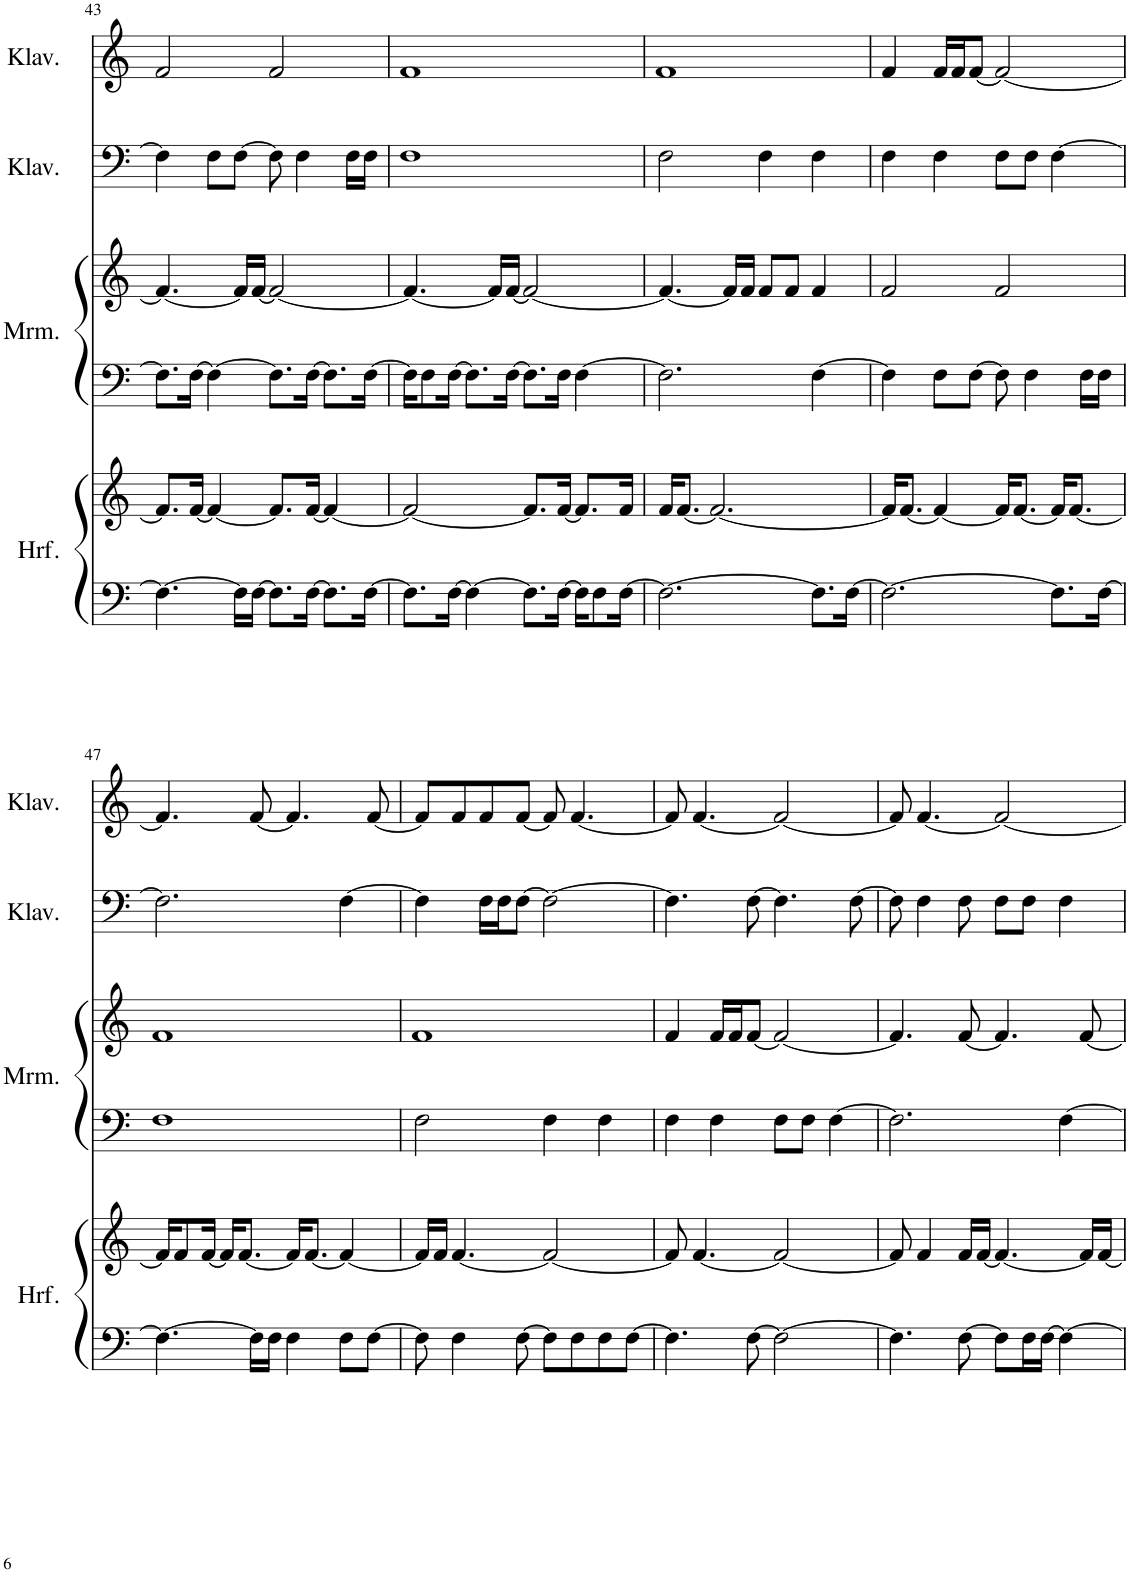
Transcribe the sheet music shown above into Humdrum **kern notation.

**kern	**kern	**kern	**kern	**kern	**kern
*part4	*part4	*part3	*part3	*part2	*part1
*staff6	*staff5	*staff4	*staff3	*staff2	*staff1
*I"Harfe	*	*I"Marimba	*	*I"Klavier	*I"Klavier
*I'Hrf.	*	*I'Mrm.	*	*I'Klav.	*I'Klav.
!!LO:PB:g=z
*clefF4	*clefG2	*clefF4	*clefG2	*clefF4	*clefG2
*k[]	*k[]	*k[]	*k[]	*k[]	*k[]
*M4/4	*M4/4	*M4/4	*M4/4	*M4/4	*M4/4
=43	=43	=43	=43	=43	=43
4.F\_	8.f/L]	8.F\L]	4.f/_	4F\]	2f/
.	[16f/Jk	[16F\Jk	.	.	.
.	4f/_	4F\_	.	8F\L	.
16F\LL]	.	.	16f/LL]	[8F\J	.
[16F\JJ	.	.	[16f/JJ	.	.
8.F\L]	8.f/L]	8.F\L]	2f/_	8F\]	2f/
.	.	.	.	4F\	.
[16F\Jk	[16f/Jk	[16F\Jk	.	.	.
8.F\L]	4f/_	8.F\L]	.	.	.
.	.	.	.	16F\LL	.
[16F\Jk	.	[16F\Jk	.	16F\JJ	.
=44	=44	=44	=44	=44	=44
8.F\L]	2f/_	16F\KL]	4.f/_	1F	1f
.	.	8F\	.	.	.
[16F\Jk	.	[16F\Jk	.	.	.
4F\_	.	8.F\L]	.	.	.
.	.	.	16f/LL]	.	.
.	.	[16F\Jk	[16f/JJ	.	.
8.F\L]	8.f/L]	8.F\L]	2f/_	.	.
[16F\Jk	[16f/Jk	16F\Jk	.	.	.
16F\KL]	8.f/L]	[4F\	.	.	.
8F\	.	.	.	.	.
[16F\Jk	16f/Jk	.	.	.	.
=45	=45	=45	=45	=45	=45
2.F\_	16f/KL	2.F\]	4.f/_	2F\	1f
.	[8.f/J	.	.	.	.
.	2.f/_	.	.	.	.
.	.	.	16f/LL]	.	.
.	.	.	16f/JJ	.	.
.	.	.	8f/L	4F\	.
.	.	.	8f/J	.	.
8.F\L]	.	[4F\	4f/	4F\	.
[16F\Jk	.	.	.	.	.
=46	=46	=46	=46	=46	=46
2.F\_	16f/KL]	4F\]	2f/	4F\	4f/
.	[8.f/J	.	.	.	.
.	4f/_	8F\L	.	4F\	16f/LL
.	.	.	.	.	16f/J
.	.	[8F\J	.	.	[8f/J
.	16f/KL]	8F\]	2f/	8F\L	2f/_
.	[8.f/J	.	.	.	.
.	.	4F\	.	8F\J	.
8.F\L]	16f/KL]	.	.	[4F\	.
.	[8.f/J	.	.	.	.
.	.	16F\LL	.	.	.
[16F\Jk	.	16F\JJ	.	.	.
!!LO:LB:g=z
=47	=47	=47	=47	=47	=47
4.F\_	16f/KL]	1F	1f	2.F\]	4.f/]
.	8f/	.	.	.	.
.	[16f/Jk	.	.	.	.
.	16f/KL]	.	.	.	.
.	[8.f/J	.	.	.	.
16F\LL]	.	.	.	.	[8f/
16F\JJ	.	.	.	.	.
4F\	16f/KL]	.	.	.	4.f/]
.	[8.f/J	.	.	.	.
8F\L	4f/_	.	.	[4F\	.
[8F\J	.	.	.	.	[8f/
=48	=48	=48	=48	=48	=48
8F\]	16f/LL]	2F\	1f	4F\]	8f/L]
.	16f/JJ	.	.	.	.
4F\	[4.f/	.	.	.	8f/
.	.	.	.	16F\LL	8f/
.	.	.	.	16F\J	.
[8F\	.	.	.	[8F\J	[8f/J
8F\L]	2f/_	4F\	.	2F\_	8f/]
8F\	.	.	.	.	[4.f/
8F\	.	4F\	.	.	.
[8F\J	.	.	.	.	.
=49	=49	=49	=49	=49	=49
4.F\]	8f/]	4F\	4f/	4.F\]	8f/]
.	[4.f/	.	.	.	[4.f/
.	.	4F\	16f/LL	.	.
.	.	.	16f/J	.	.
[8F\	.	.	[8f/J	[8F\	.
2F\_	2f/_	8F\L	2f/_	4.F\]	2f/_
.	.	8F\J	.	.	.
.	.	[4F\	.	.	.
.	.	.	.	[8F\	.
=50	=50	=50	=50	=50	=50
4.F\]	8f/]	2.F\]	4.f/]	8F\]	8f/]
.	4f/	.	.	4F\	[4.f/
[8F\	16f/LL	.	[8f/	8F\	.
.	[16f/JJ	.	.	.	.
8F\L]	4.f/_	.	4.f/]	8F\L	2f/_
16F\L	.	.	.	8F\J	.
[16F\JJ	.	.	.	.	.
4F\_	.	[4F\	.	4F\	.
.	16f/LL]	.	[8f/	.	.
.	[16f/JJ	.	.	.	.
=	=	=	=	=	=
*-	*-	*-	*-	*-	*-
